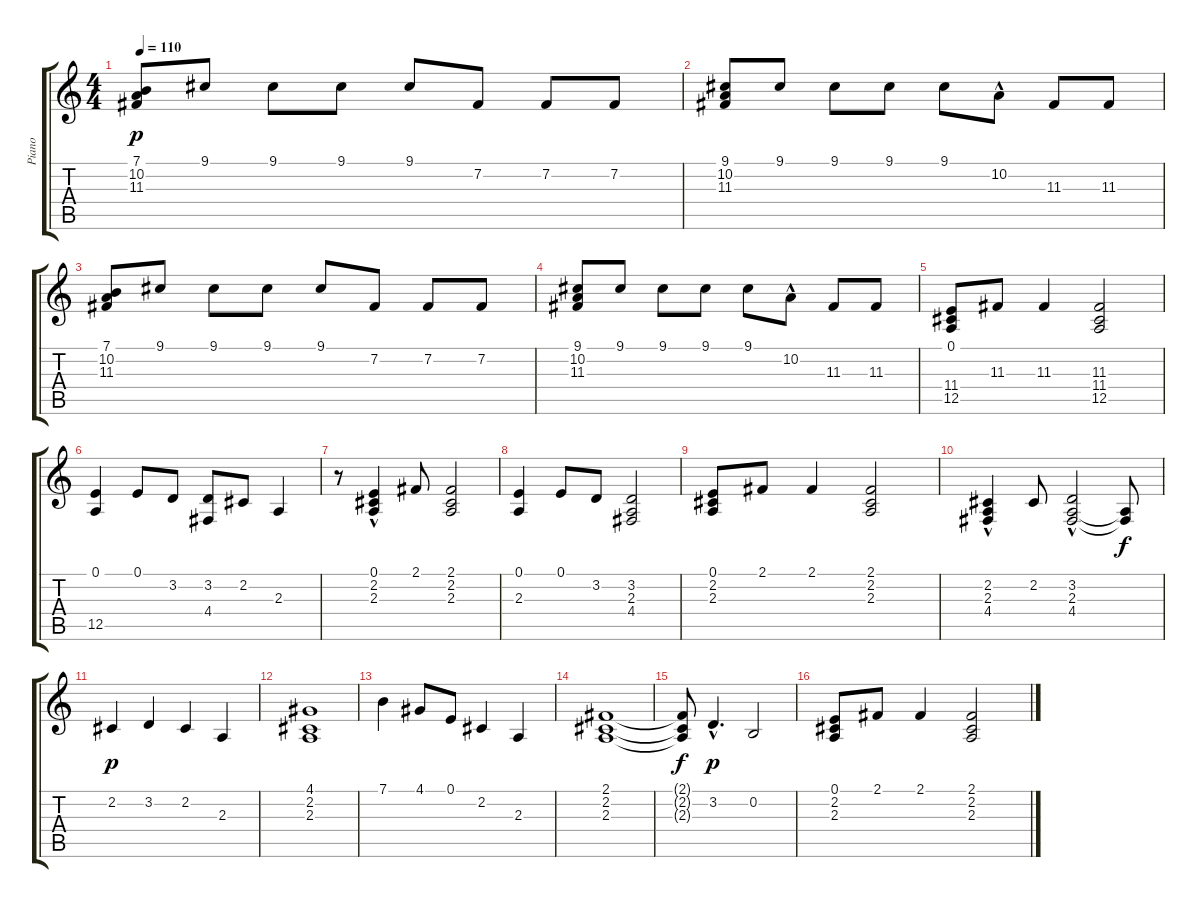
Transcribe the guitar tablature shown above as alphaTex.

\track ("Piano" "Piano") {instrument pad1newage}
\staff {score tabs}
\tuning (E4 B3 G3 D3 A2 E2) {hide}
\ts (4 4)
\tempo 110
\clef g2
\ks c
(7.1 10.2 11.3).8{dy p instrument pad1newage} 9.1.8 9.1.8 9.1.8 9.1.8 7.2.8 7.2.8 7.2.8 |
(9.1 10.2 11.3).8 9.1.8 9.1.8 9.1.8 9.1.8 10.2{hac}.8 11.3.8 11.3.8 |
(7.1 10.2 11.3).8 9.1.8 9.1.8 9.1.8 9.1.8 7.2.8 7.2.8 7.2.8 |
(9.1 10.2 11.3).8 9.1.8 9.1.8 9.1.8 9.1.8 10.2{hac}.8 11.3.8 11.3.8 |
(0.1 11.4 12.5).8 11.3.8 11.3.4 (11.3 11.4 12.5).2 |
(0.1 12.5).4 0.1.8 3.2.8 (3.2 4.4).8 2.2.8 2.3.4 |
r.8 (0.1 2.2{hac} 2.3{hac}).4 2.1.8 (2.1 2.2 2.3).2 |
(0.1 2.3).4 0.1.8 3.2.8 (3.2 2.3 4.4).2 |
(0.1 2.2 2.3).8 2.1.8 2.1.4 (2.1 2.2 2.3).2 |
(2.2 2.3{hac} 4.4{hac}).4 2.2.8 (3.2{hac} 2.3 4.4).2 (2.3{t} 4.4{t}).8{dy f} |
2.2.4{dy p} 3.2.4 2.2.4 2.3.4 |
(4.1 2.2 2.3).1 |
7.1.4 4.1.8 0.1.8 2.2.4 2.3.4 |
(2.1 2.2 2.3).1 |
(2.1{t} 2.2{t} 2.3{t}).8{dy f} 3.2{hac}.4{d dy p} 0.2.2 |
(0.1 2.2 2.3).8 2.1.8 2.1.4 (2.1 2.2 2.3).2
